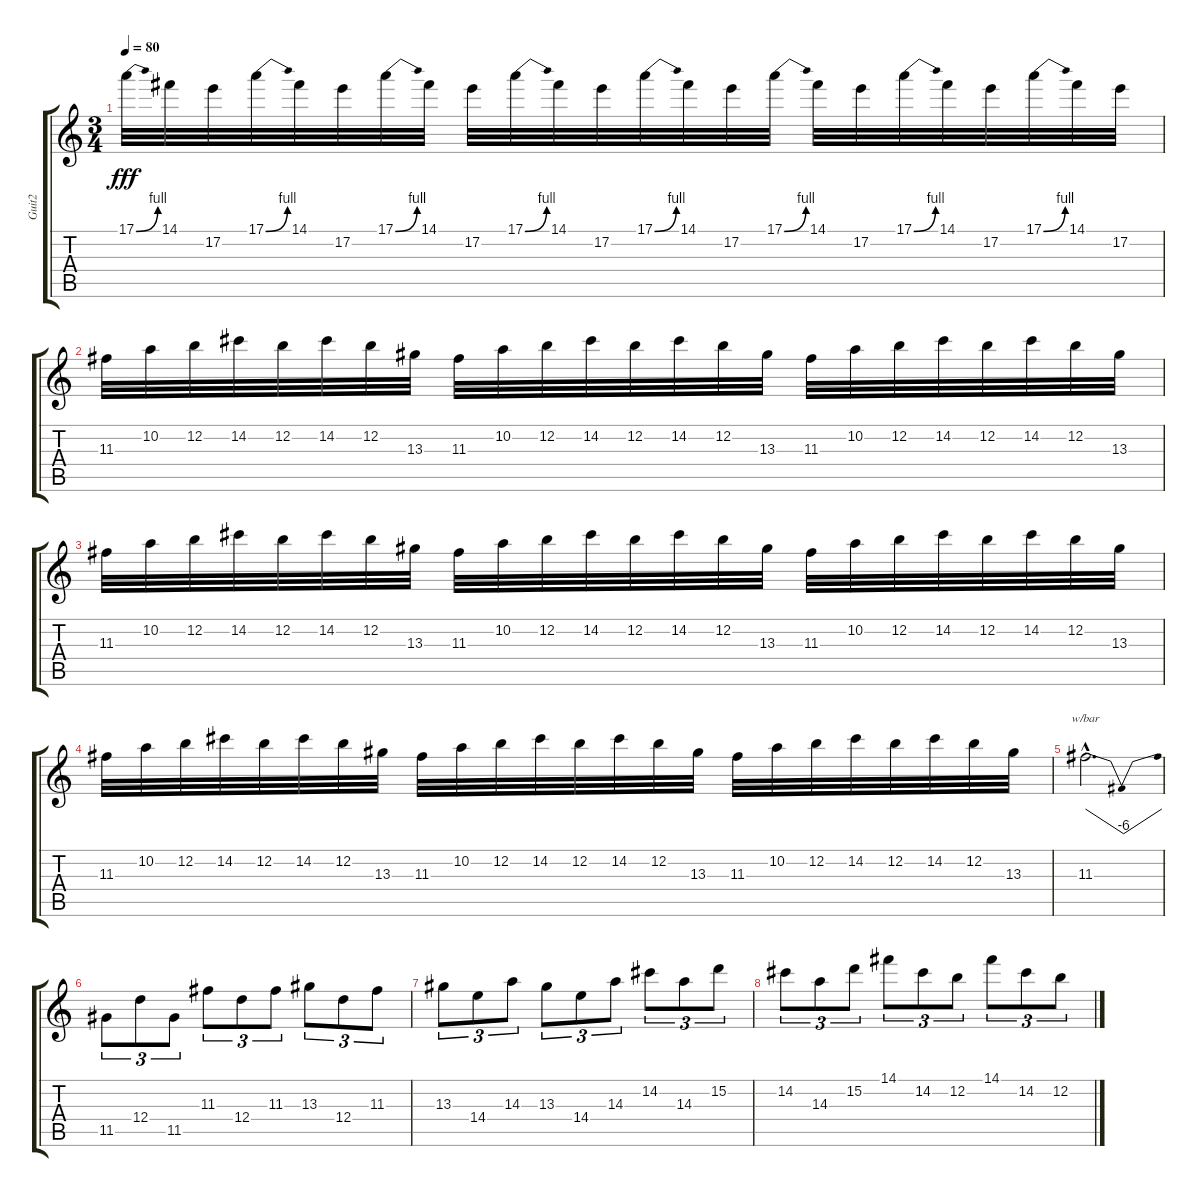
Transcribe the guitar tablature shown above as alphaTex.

\track ("Guit2" "Guit2") {instrument electricguitarclean}
\staff {score tabs}
\tuning (E4 B3 G3 D3 A2 E2) {hide}
\ts (3 4)
\tempo 80
\clef g2
\ks c
17.1{be (bend 0 0 60 4)}.32{dy fff} 14.1.32 17.2.32 17.1{be (bend 0 0 60 4)}.32 14.1.32 17.2.32 17.1{be (bend 0 0 60 4)}.32 14.1.32 17.2.32 17.1{be (bend 0 0 60 4)}.32 14.1.32 17.2.32 17.1{be (bend 0 0 60 4)}.32 14.1.32 17.2.32 17.1{be (bend 0 0 60 4)}.32 14.1.32 17.2.32 17.1{be (bend 0 0 60 4)}.32 14.1.32 17.2.32 17.1{be (bend 0 0 60 4)}.32 14.1.32 17.2.32 |
11.3.32 10.2.32 12.2.32 14.2.32 12.2.32 14.2.32 12.2.32 13.3.32 11.3.32 10.2.32 12.2.32 14.2.32 12.2.32 14.2.32 12.2.32 13.3.32 11.3.32 10.2.32 12.2.32 14.2.32 12.2.32 14.2.32 12.2.32 13.3.32 |
11.3.32 10.2.32 12.2.32 14.2.32 12.2.32 14.2.32 12.2.32 13.3.32 11.3.32 10.2.32 12.2.32 14.2.32 12.2.32 14.2.32 12.2.32 13.3.32 11.3.32 10.2.32 12.2.32 14.2.32 12.2.32 14.2.32 12.2.32 13.3.32 |
11.3.32 10.2.32 12.2.32 14.2.32 12.2.32 14.2.32 12.2.32 13.3.32 11.3.32 10.2.32 12.2.32 14.2.32 12.2.32 14.2.32 12.2.32 13.3.32 11.3.32 10.2.32 12.2.32 14.2.32 12.2.32 14.2.32 12.2.32 13.3.32 |
11.3{hac}.2{d tbe (dip default 0 0 30 -24 60 0)} |
11.5.8{tu (3 2)} 12.4.8{tu (3 2)} 11.5.8{tu (3 2)} 11.3.8{tu (3 2)} 12.4.8{tu (3 2)} 11.3.8{tu (3 2)} 13.3.8{tu (3 2)} 12.4.8{tu (3 2)} 11.3.8{tu (3 2)} |
13.3.8{tu (3 2)} 14.4.8{tu (3 2)} 14.3.8{tu (3 2)} 13.3.8{tu (3 2)} 14.4.8{tu (3 2)} 14.3.8{tu (3 2)} 14.2.8{tu (3 2)} 14.3.8{tu (3 2)} 15.2.8{tu (3 2)} |
14.2.8{tu (3 2)} 14.3.8{tu (3 2)} 15.2.8{tu (3 2)} 14.1.8{tu (3 2)} 14.2.8{tu (3 2)} 12.2.8{tu (3 2)} 14.1.8{tu (3 2)} 14.2.8{tu (3 2)} 12.2.8{tu (3 2)}
